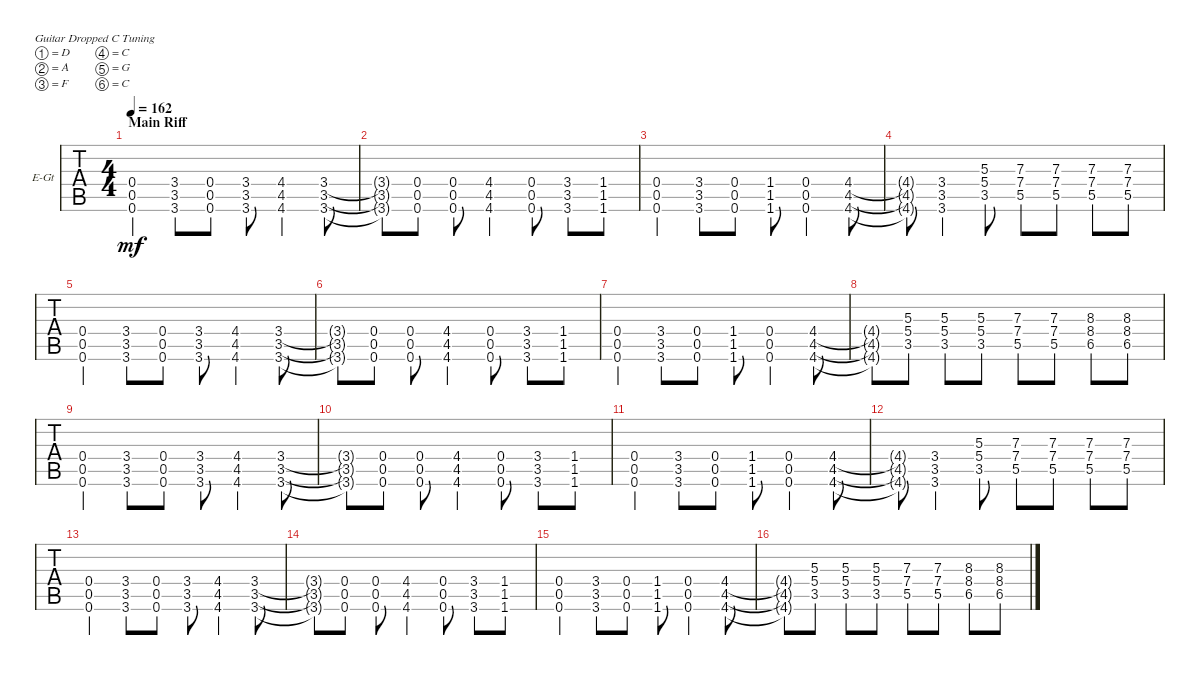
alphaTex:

\bracketExtendMode groupsimilarinstruments
\firstSystemTrackNameOrientation horizontal
\otherSystemsTrackNameOrientation horizontal
\track ("Electric Guitar 1" "E-Gt") {instrument distortionguitar}
\staff {tabs}
\tuning (D4 A3 F3 C3 G2 C2)
\ts (4 4)
\section ("" "Main Riff")
\tempo 162
\clef g2
\ks c
(0.6 0.5 0.4).4{dy mf} (3.4 3.5 3.6).8 (0.6 0.5 0.4).8 (3.4 3.5 3.6).8 (4.6 4.5 4.4).4 (3.6 3.5 3.4).8 |
(3.6{t} 3.5{t} 3.4{t}).8 (0.6 0.5 0.4).8 (0.6 0.5 0.4).8 (4.4 4.5 4.6).4 (0.6 0.5 0.4).8 (3.4 3.5 3.6).8 (1.6 1.5 1.4).8 |
(0.6 0.5 0.4).4 (3.4 3.5 3.6).8 (0.6 0.5 0.4).8 (1.4 1.5 1.6).8 (0.6 0.5 0.4).4 (4.4 4.5 4.6).8 |
(4.6{t} 4.5{t} 4.4{t}).8 (3.4 3.5 3.6).4 (3.5 5.3 5.4).8 (7.3 5.5 7.4).8 (5.5 7.3 7.4).8 (7.3 5.5 7.4).8 (7.3 7.4 5.5).8 |
(0.6 0.5 0.4).4 (3.4 3.5 3.6).8 (0.6 0.5 0.4).8 (3.4 3.5 3.6).8 (4.6 4.5 4.4).4 (3.6 3.5 3.4).8 |
(3.6{t} 3.5{t} 3.4{t}).8 (0.6 0.5 0.4).8 (0.6 0.5 0.4).8 (4.4 4.5 4.6).4 (0.6 0.5 0.4).8 (3.4 3.5 3.6).8 (1.6 1.5 1.4).8 |
(0.6 0.5 0.4).4 (3.4 3.5 3.6).8 (0.6 0.5 0.4).8 (1.4 1.5 1.6).8 (0.6 0.5 0.4).4 (4.4 4.5 4.6).8 |
(4.6{t} 4.5{t} 4.4{t}).8 (3.5 5.3 5.4).8 (3.5 5.3 5.4).8 (3.5 5.3 5.4).8 (7.3 5.5 7.4).8 (5.5 7.3 7.4).8 (8.3 6.5 8.4).8 (8.3 6.5 8.4).8 |
(0.6 0.5 0.4).4 (3.4 3.5 3.6).8 (0.6 0.5 0.4).8 (3.4 3.5 3.6).8 (4.6 4.5 4.4).4 (3.6 3.5 3.4).8 |
(3.6{t} 3.5{t} 3.4{t}).8 (0.6 0.5 0.4).8 (0.6 0.5 0.4).8 (4.4 4.5 4.6).4 (0.6 0.5 0.4).8 (3.4 3.5 3.6).8 (1.6 1.5 1.4).8 |
(0.6 0.5 0.4).4 (3.4 3.5 3.6).8 (0.6 0.5 0.4).8 (1.4 1.5 1.6).8 (0.6 0.5 0.4).4 (4.4 4.5 4.6).8 |
(4.6{t} 4.5{t} 4.4{t}).8 (3.4 3.5 3.6).4 (3.5 5.3 5.4).8 (7.3 5.5 7.4).8 (5.5 7.3 7.4).8 (7.3 5.5 7.4).8 (7.3 7.4 5.5).8 |
(0.6 0.5 0.4).4 (3.4 3.5 3.6).8 (0.6 0.5 0.4).8 (3.4 3.5 3.6).8 (4.6 4.5 4.4).4 (3.6 3.5 3.4).8 |
(3.6{t} 3.5{t} 3.4{t}).8 (0.6 0.5 0.4).8 (0.6 0.5 0.4).8 (4.4 4.5 4.6).4 (0.6 0.5 0.4).8 (3.4 3.5 3.6).8 (1.6 1.5 1.4).8 |
(0.6 0.5 0.4).4 (3.4 3.5 3.6).8 (0.6 0.5 0.4).8 (1.4 1.5 1.6).8 (0.6 0.5 0.4).4 (4.4 4.5 4.6).8 |
(4.6{t} 4.5{t} 4.4{t}).8 (3.5 5.3 5.4).8 (3.5 5.3 5.4).8 (3.5 5.3 5.4).8 (7.3 5.5 7.4).8 (5.5 7.3 7.4).8 (8.3 6.5 8.4).8 (8.3 6.5 8.4).8
